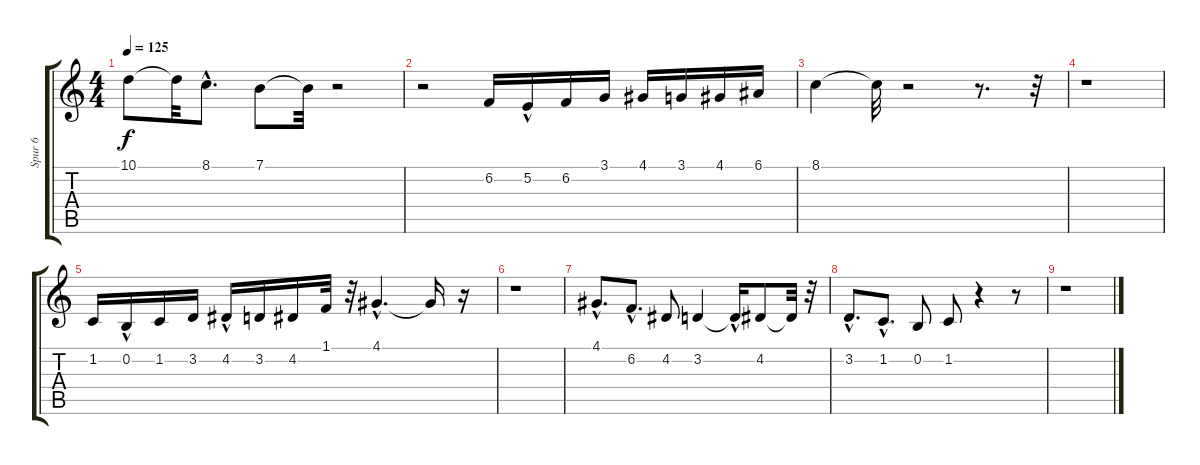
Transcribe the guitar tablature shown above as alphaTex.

\track ("Spur 6" "Spur 6") {instrument accordion}
\staff {score tabs}
\tuning (E4 B3 G3 D3 A2 E2) {hide}
\ts (4 4)
\tempo 125
\clef g2
\ks c
10.1.8{dy f} 10.1{t}.32 8.1{hac}.8{d} 7.1.8{instrument tenorsax} 7.1{t}.32 r.2 |
r.2 6.2.16 5.2{hac}.16 6.2.16 3.1.16 4.1.16 3.1.16 4.1.16 6.1.16 |
8.1.4 8.1{t}.32 r.2 r.8{d} r.32 |
r.1 |
1.2.16 0.2{hac}.16 1.2.16 3.2.16 4.2{hac}.16 3.2.16 4.2.16 1.1.32 r.32 4.1{hac}.4{d} 4.1{t}.16 r.16 |
r.1 |
4.1{hac}.8{d} 6.2{hac}.8{d} 4.2.8 3.2.4 3.2{hac t}.16 4.2.8 4.2{t}.32 r.32 |
3.2{hac}.8{d} 1.2{hac}.8{d} 0.2.8 1.2.8 r.4 r.8 |
r.1
